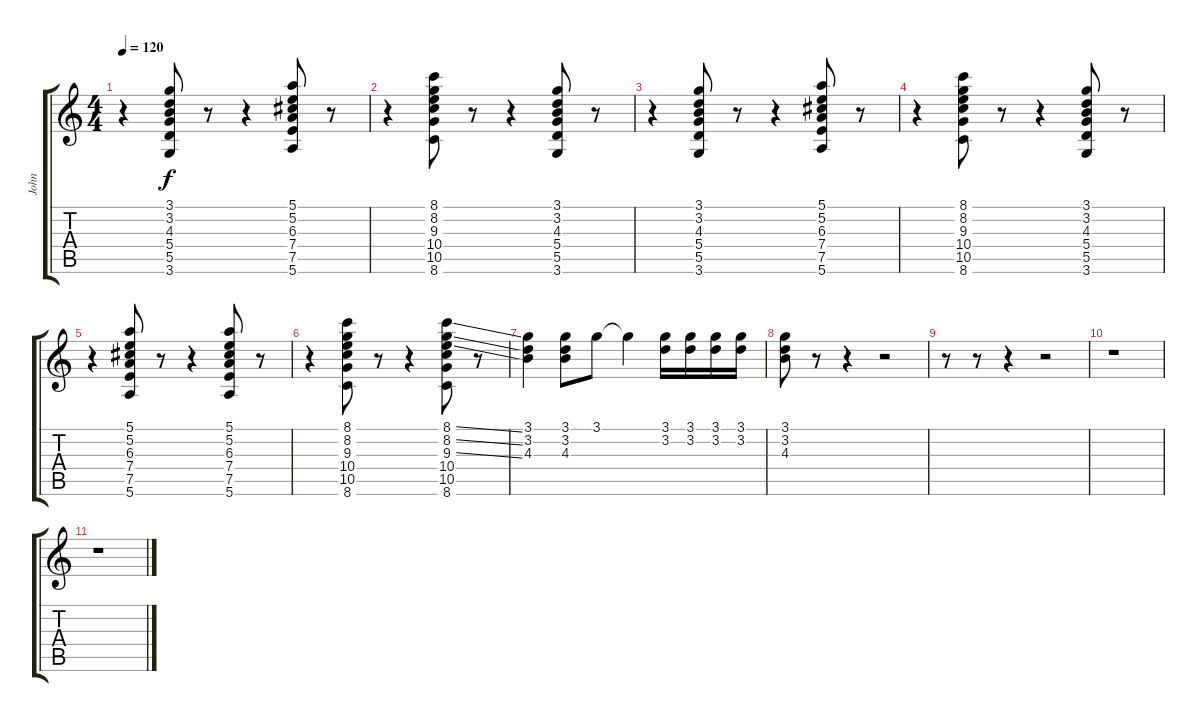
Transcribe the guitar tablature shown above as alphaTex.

\track ("John" "John") {instrument distortionguitar}
\staff {score tabs}
\tuning (E4 B3 G3 D3 A2 E2) {hide}
\ts (4 4)
\tempo 120
\clef g2
\ks c
r.4{dy f} (3.1 3.2 4.3 5.4 5.5 3.6).8 r.8 r.4 (5.1 5.2 6.3 7.4 7.5 5.6).8 r.8 |
r.4 (8.1 8.2 9.3 10.4 10.5 8.6).8 r.8 r.4 (3.1 3.2 4.3 5.4 5.5 3.6).8 r.8 |
r.4 (3.1 3.2 4.3 5.4 5.5 3.6).8 r.8 r.4 (5.1 5.2 6.3 7.4 7.5 5.6).8 r.8 |
r.4 (8.1 8.2 9.3 10.4 10.5 8.6).8 r.8 r.4 (3.1 3.2 4.3 5.4 5.5 3.6).8 r.8 |
r.4 (5.1 5.2 6.3 7.4 7.5 5.6).8 r.8 r.4 (5.1 5.2 6.3 7.4 7.5 5.6).8 r.8 |
r.4 (8.1 8.2 9.3 10.4 10.5 8.6).8 r.8 r.4 (8.1{ss} 8.2{ss} 9.3{ss} 10.4 10.5 8.6).8 r.8 |
(3.1 3.2 4.3).4 (3.1 3.2 4.3).8 3.1.8 3.1{t}.4 (3.1 3.2).16 (3.1 3.2).16 (3.1 3.2).16 (3.1 3.2).16 |
(3.1 3.2 4.3).8 r.8 r.4 r.2 |
r.8 r.8 r.4 r.2 |
r.1 |
r.1
